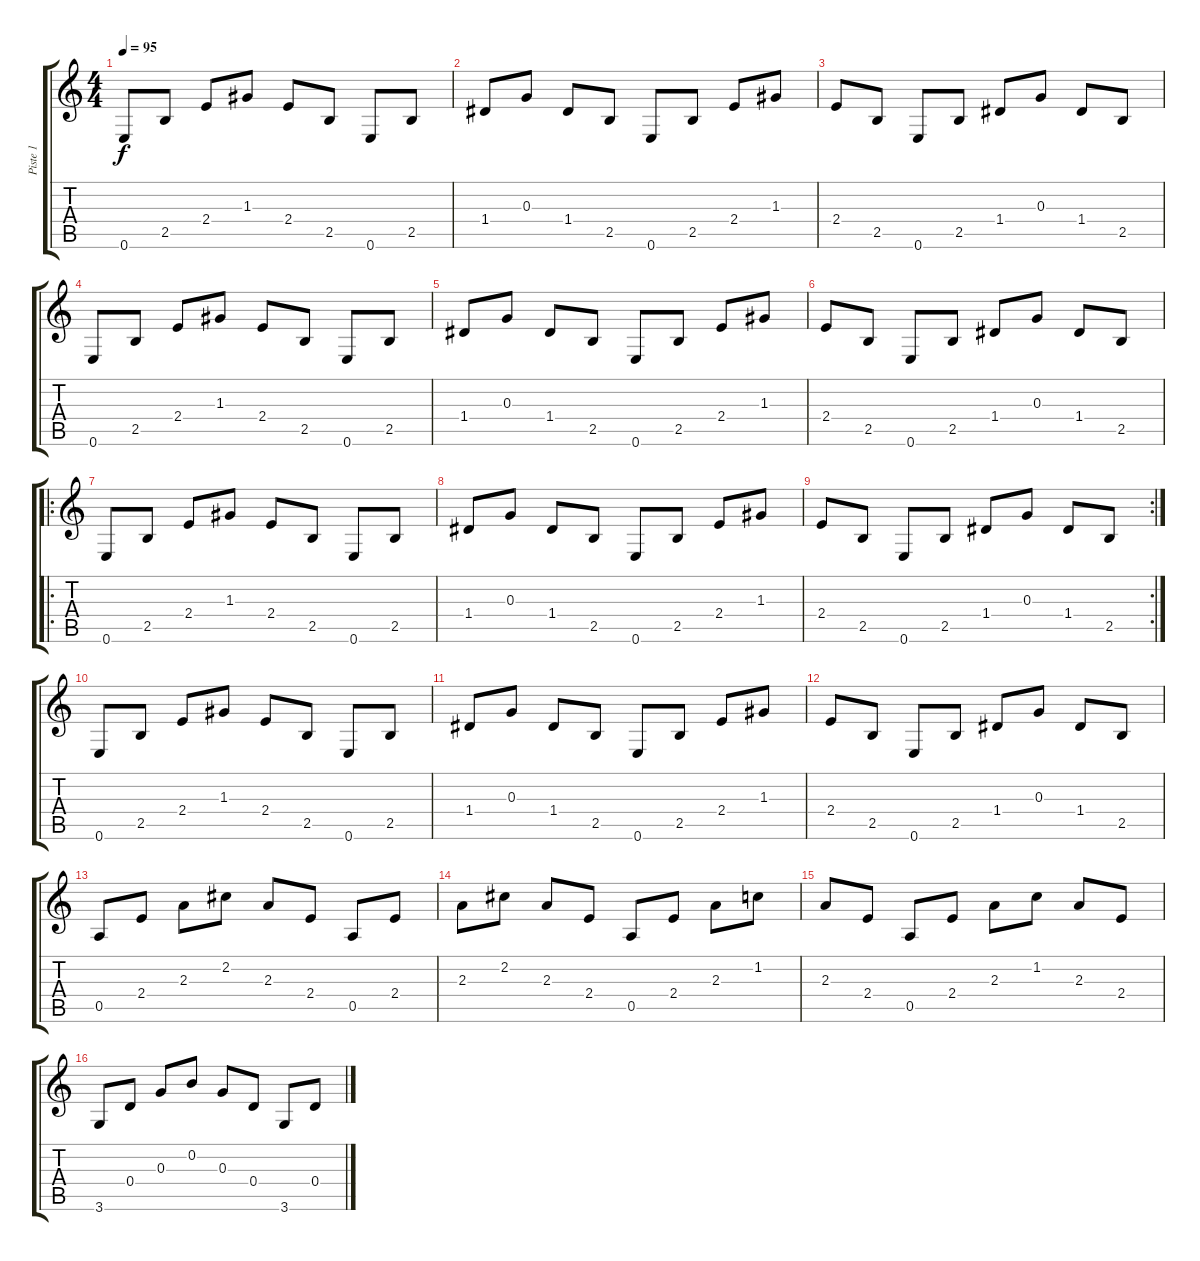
\track ("Piste 1" "Piste 1") {instrument electricguitarclean}
\staff {score tabs}
\tuning (E4 B3 G3 D3 A2 E2) {hide}
\ts (4 4)
\tempo 95
\clef g2
\ks c
0.6.8{dy f instrument electricguitarclean} 2.5.8 2.4.8 1.3.8 2.4.8 2.5.8 0.6.8 2.5.8 |
1.4.8 0.3.8 1.4.8 2.5.8 0.6.8 2.5.8 2.4.8 1.3.8 |
2.4.8 2.5.8 0.6.8 2.5.8 1.4.8 0.3.8 1.4.8 2.5.8 |
0.6.8 2.5.8 2.4.8 1.3.8 2.4.8 2.5.8 0.6.8 2.5.8 |
1.4.8 0.3.8 1.4.8 2.5.8 0.6.8 2.5.8 2.4.8 1.3.8 |
2.4.8 2.5.8 0.6.8 2.5.8 1.4.8 0.3.8 1.4.8 2.5.8 |
\ro
0.6.8 2.5.8 2.4.8 1.3.8 2.4.8 2.5.8 0.6.8 2.5.8 |
1.4.8 0.3.8 1.4.8 2.5.8 0.6.8 2.5.8 2.4.8 1.3.8 |
\rc 2
2.4.8 2.5.8 0.6.8 2.5.8 1.4.8 0.3.8 1.4.8 2.5.8 |
0.6.8 2.5.8 2.4.8 1.3.8 2.4.8 2.5.8 0.6.8 2.5.8 |
1.4.8 0.3.8 1.4.8 2.5.8 0.6.8 2.5.8 2.4.8 1.3.8 |
2.4.8 2.5.8 0.6.8 2.5.8 1.4.8 0.3.8 1.4.8 2.5.8 |
0.5.8 2.4.8 2.3.8 2.2.8 2.3.8 2.4.8 0.5.8 2.4.8 |
2.3.8 2.2.8 2.3.8 2.4.8 0.5.8 2.4.8 2.3.8 1.2.8 |
2.3.8 2.4.8 0.5.8 2.4.8 2.3.8 1.2.8 2.3.8 2.4.8 |
3.6.8 0.4.8 0.3.8 0.2.8 0.3.8 0.4.8 3.6.8 0.4.8
